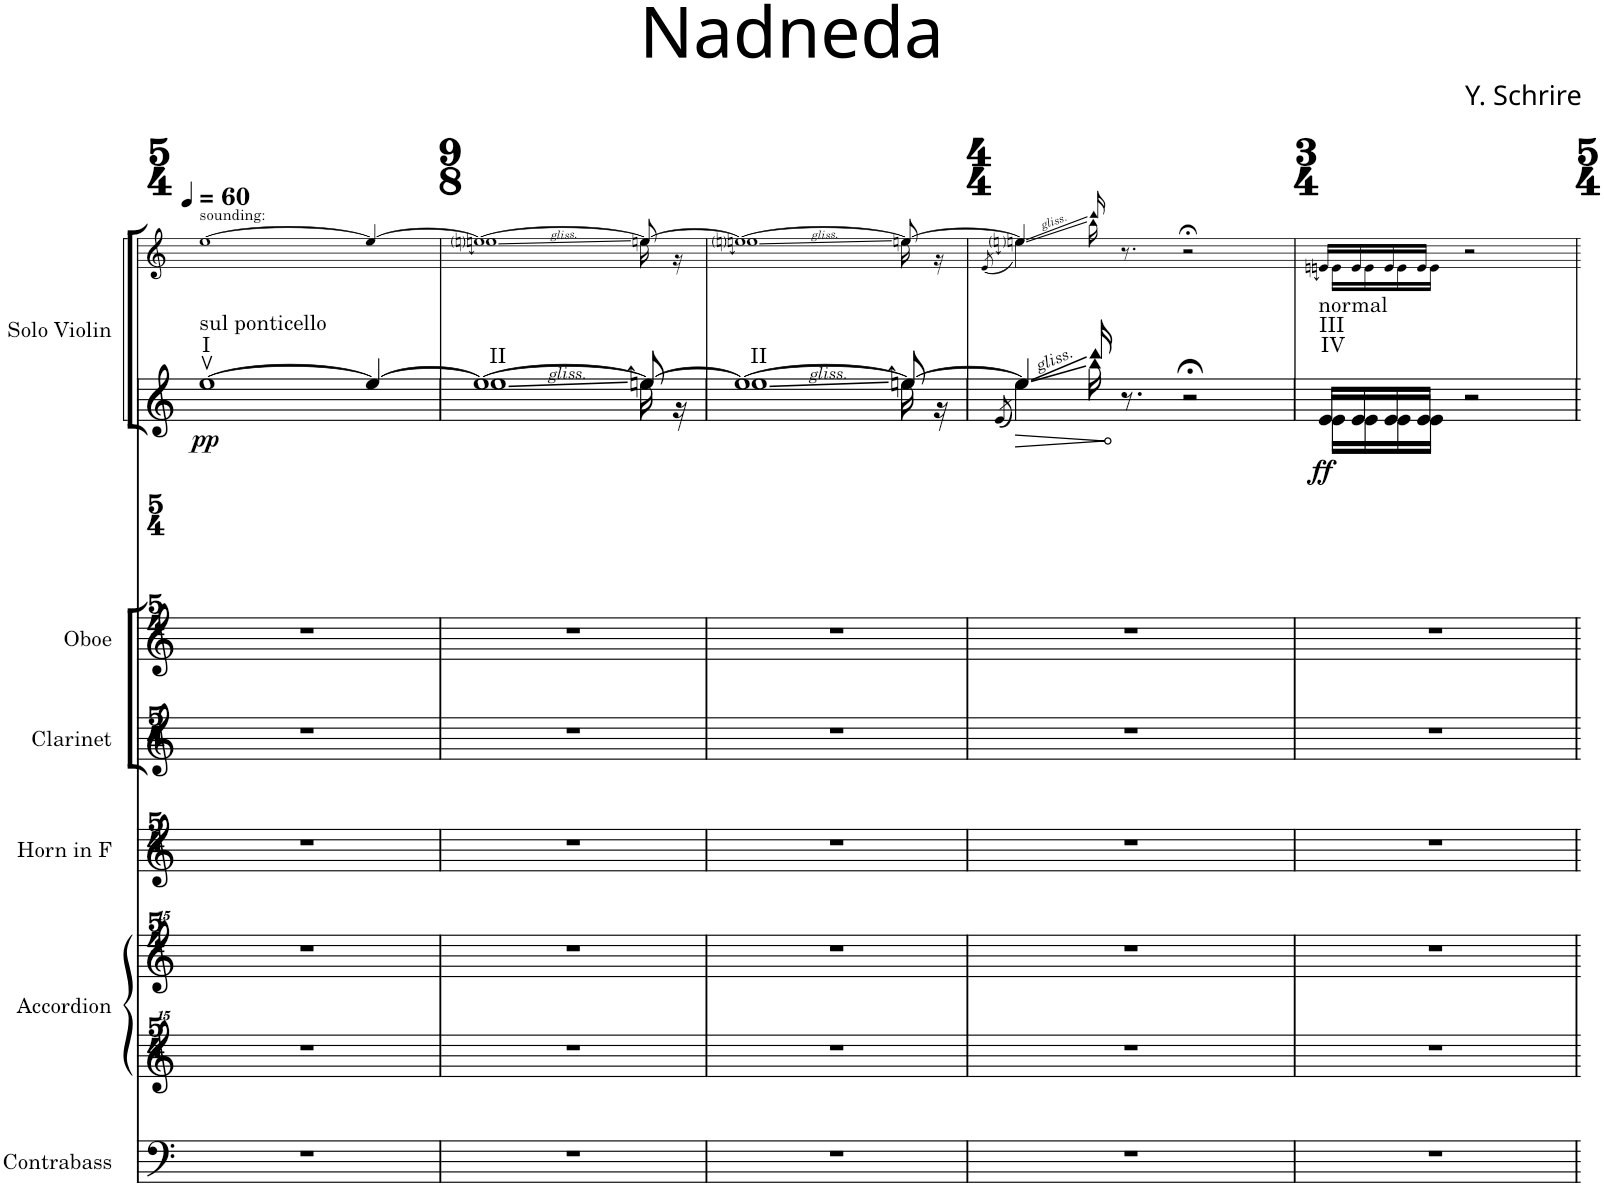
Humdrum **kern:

**kern	**kern	**kern	**kern	**kern	**kern	**kern	**kern	**dynam
*part6	*part5	*part5	*part4	*part3	*part2	*part1	*part1	*part1
*staff8	*staff7	*staff6	*staff5	*staff4	*staff3	*staff2	*staff1	*staff1/2
*I"Contrabass	*I"Accordion	*	*I"Horn in F	*I"Clarinet	*I"Oboe	*I"Solo Violin	*	*
*I'Cb.	*I'Acc.	*	*I'Hn. in F	*I'Cl.	*I'Ob.	*I'Vln.	*	*
*	*	*	*	*	*	*	*stria5	*
*clefF4	*clefG^^2	*clefG^^2	*clefG2	*clefG2	*clefG2	*clefG2	*clefG2	*
*Trd7c12	*	*	*Trd4c7	*Trd1c2	*	*	*	*
*k[]	*k[]	*k[]	*k[]	*k[]	*k[]	*k[]	*k[]	*
*M5/4	*M5/4	*M5/4	*M5/4	*M5/4	*M5/4	*M5/4	*M5/4	*
*MM60	*MM60	*MM60	*MM60	*MM60	*MM60	*MM60	*MM60	*
=1	=1	=1	=1	=1	=1	=1	=1	=1
!	!	!	!	!	!	!	!LO:TX:a:t=sounding&colon;	!
!	!	!	!	!	!	!LO:TX:a:t=sul ponticello	!	!
!	!	!	!	!	!	!LO:TX:a:t=I	!	!
!	!	!	!	!	!	!	!	!LO:DY:b=2
4%5r	4%5r	4%5r	4%5r	4%5r	4%5r	[1eev	[1ee	pp
.	.	.	.	.	.	4ee/_	4ee/_	.
=2	=2	=2	=2	=2	=2	=2	=2	=2
*M9/8	*M9/8	*M9/8	*M9/8	*M9/8	*M9/8	*M9/8	*M9/8	*
*	*	*	*	*	*	*^	*^	*
!	!	!	!	!	!	!LO:TX:a:t=II	!	!	!	!
8%9r	8%9r	8%9r	8%9r	8%9r	8%9r	1ee_	1ee	1eeni_	1een	.
.	.	.	.	.	.	8ee/_	16een\	8ee/_	16een\	.
.	.	.	.	.	.	.	16r	.	16r	.
=3	=3	=3	=3	=3	=3	=3	=3	=3	=3	=3
!	!	!	!	!	!	!LO:TX:a:t=II	!	!	!	!
8%9r	8%9r	8%9r	8%9r	8%9r	8%9r	1ee_	1ee	1eeni_	1een	.
.	.	.	.	.	.	8ee/_	16een\	8ee/_	16een\	.
.	.	.	.	.	.	.	16r	.	16r	.
=4	=4	=4	=4	=4	=4	=4	=4	=4	=4	=4
*M4/4	*M4/4	*M4/4	*M4/4	*M4/4	*M4/4	*M4/4	*	*M4/4	*	*
.	.	.	.	.	.	.	8qe/	.	(8qe/	.
1r	1r	1r	1r	1r	1r	4ee/]	4ee\	4een/]	4eeni\)	.
.	.	.	.	.	.	16gg/	16ee\	16gg/	16ee\	.
.	.	.	.	.	.	8.r	2ryy	8.r	2ryy	.
.	.	.	.	.	.	2r;<	.	2r;<	.	.
.	.	.	.	.	.	.	8.ryy	.	8.ryy	.
=5	=5	=5	=5	=5	=5	=5	=5	=5	=5	=5
*M3/4	*M3/4	*M3/4	*M3/4	*M3/4	*M3/4	*M3/4	*	*M3/4	*	*
!	!	!	!	!	!	!LO:TX:a:t=IV	!	!	!	!
!	!	!	!	!	!	!LO:TX:a:t=III	!	!	!	!
!	!	!	!	!	!	!LO:TX:a:t=normal	!	!	!	!
!	!	!	!	!	!	!	!	!	!	!LO:DY:b=2
2.r	2.r	2.r	2.r	2.r	2.r	16e/LL	16e\LL	16en/LL	16en\LL	ff
.	.	.	.	.	.	16e/	16e\	16e/	16e\	.
.	.	.	.	.	.	16e/	16e\	16e/	16e\	.
.	.	.	.	.	.	16e/JJ	16e\JJ	16e/JJ	16e\JJ	.
.	.	.	.	.	.	2r	2ryy	2r	2ryy	.
*	*	*	*	*	*	*v	*v	*	*	*
*	*	*	*	*	*	*	*v	*v	*
=	=	=	=	=	=	=	=	=
*-	*-	*-	*-	*-	*-	*-	*-	*-
